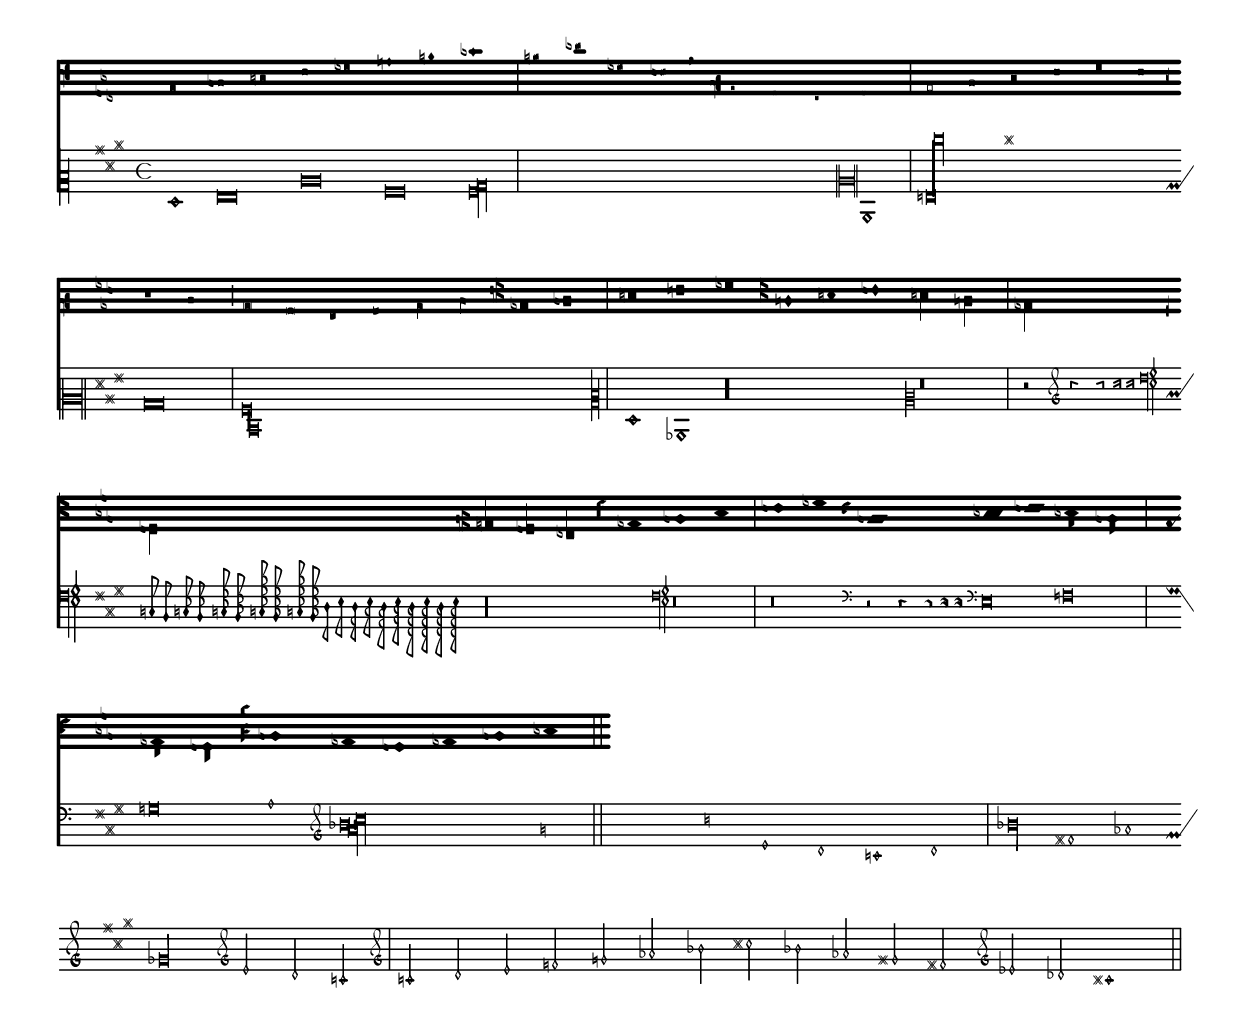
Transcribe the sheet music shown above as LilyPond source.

\version "2.18.0"

\header {
  texidoc = "
Shown here are many of the symbols that are included in LilyPond's
ancient notation. 

"
  doctitle = "Ancient fonts"
}
upperStaff = \new VaticanaStaff = "upperStaff" <<
  \context VaticanaVoice <<
    \transpose c c {

      \override NoteHead.style = #'vaticana.punctum
      \key es \major
      \clef "vaticana-fa2"
      c1 des e f ges

      \override NoteHead.style = #'vaticana.inclinatum
      a! b ces'
      \bar "|"

      \override NoteHead.style = #'vaticana.quilisma
      b! des'! ges! fes!
      \breathe
      \clef "vaticana-fa1"
      \override NoteHead.style = #'vaticana.plica
      es d
      \override NoteHead.style = #'vaticana.reverse.plica
      c d
      \bar "|"

      \override NoteHead.style = #'vaticana.punctum.cavum
      es f
      \override NoteHead.style = #'vaticana.lpes
      g as
      \override NoteHead.style = #'vaticana.upes
      bes as
      \override NoteHead.style = #'vaticana.vupes
      g f
      \override NoteHead.style = #'vaticana.linea.punctum
      \once \override Staff.BarLine.bar-extent = #'(-1 . 1) \bar "|"

      es d
      \override NoteHead.style = #'vaticana.epiphonus
      c d
      \override NoteHead.style = #'vaticana.cephalicus
      es f

      \override Staff.KeySignature.glyph-name-alist =
        #alteration-medicaea-glyph-name-alist
      \override Staff.Accidental.glyph-name-alist =
        #alteration-medicaea-glyph-name-alist
      \override Staff.Custos.style = #'medicaea
      \override NoteHead.style = #'medicaea.punctum
      \clef "medicaea-fa2"
      ces des
      \bar "|"

      e! f! ges
      \clef "medicaea-do2"
      \override NoteHead.style = #'medicaea.inclinatum
      a! b! ces'
      \override NoteHead.style = #'medicaea.virga
      b! a!
      \bar "|"

      ges fes
      \clef "medicaea-fa1"
      \override NoteHead.style = #'medicaea.rvirga
      e des ces

      \override Staff.KeySignature.glyph-name-alist =
        #alteration-hufnagel-glyph-name-alist
      \override Staff.Accidental.glyph-name-alist =
        #alteration-hufnagel-glyph-name-alist
      \override Staff.Custos.style = #'hufnagel
      \override NoteHead.style = #'hufnagel.punctum
      \clef "hufnagel-fa2"
      ces des es
      \bar "|"

      fes ges
      \clef "hufnagel-do2"
      \override NoteHead.style = #'hufnagel.lpes
      as! bes! ces'
      \override NoteHead.style = #'hufnagel.virga
      bes! as!
      \bar "|"

      ges! fes!
      \clef "hufnagel-do-fa"
      \override NoteHead.style = #'hufnagel.punctum
      es! des ces des! es! fes!
      \bar "||"

      s32*1
    }
  >>
>>

lowerStaff = \new MensuralStaff = "lowerStaff" <<
  \context MensuralVoice <<
    \transpose c c {

      \key a \major
      cis'1 d'\breve gis'\breve e'\breve \[ e'\longa fis'\longa \]
      \set Staff.forceClef = ##t
      \clef "neomensural-c2"
      cis1
      \bar "|"

      \[ g\breve dis''\longa \]
      b\breve \[ a\longa d\longa \]
      \clef "petrucci-c2"

      fis1 ces1
      \clef "petrucci-c2"
      r\longa
      \set Staff.forceClef = ##t
      \clef "mensural-c2"
      r\breve
      \bar "|"

      r2
      \clef "mensural-g"
      r4 r8 r16 r16
      \override NoteHead.style = #'mensural
      \override Rest.style = #'mensural
      \clef "petrucci-f"
      c8 b, c16 b, c32 b, c64 b, c64 b,
      d8 e d16 e d32 e d64 e d64 e
      r\longa
      \set Staff.forceClef = ##t
      \clef "petrucci-f"
      r\breve
      \bar "|"

      r\breve
      \clef "mensural-f"
      r2 r4 r8 r16 r16

      \set Staff.forceClef = ##t
      \clef "mensural-f"
      e\breve f g a1
      \clef "mensural-g"

      \[ bes'!\longa a'!\longa c''!\longa \]
      e'1 d' c' d' \bar "|"
      \bar "|"

      bes'!\longa fis'!1 as'!1 ges'!\longa % lig
      \set Staff.forceClef = ##t
      \clef "mensural-g"
      e'2 d' c' \bar "|"

      \set Staff.forceClef = ##t
      \clef "petrucci-g"
      c'2 d' e' f'
      \clef "petrucci-g"
      g' as'! bes'! cis''!
      bes'! as'! gis'! fis'!
      \set Staff.forceClef = ##t
      \clef "mensural-g"
      es'! des'! cis'!1 \bar "||"
    }
  >>
>>

\paper {
  line-thickness = #(/ staff-space 5.0)
}

\score {
  <<
    \upperStaff
    \lowerStaff
  >>
  \layout {
    indent = 0.0
    \context {
      \Score
      timing = ##f
    }
    \context {
      \MensuralVoice
      \override NoteHead.style = #'neomensural
      \override Rest.style = #'neomensural
      \override Flag.style = #'mensural
      \override Stem.thickness = #1.0
    }
    \context {
      \MensuralStaff
      \revert  BarLine.transparent
      \override KeySignature.glyph-name-alist =
        #alteration-mensural-glyph-name-alist
      clefGlyph = #"clefs.petrucci.c2"
    }
    \context {
      \VaticanaStaff
      \revert  BarLine.transparent
      \override StaffSymbol.thickness = #2.0
      \override KeySignature.glyph-name-alist =
        #alteration-vaticana-glyph-name-alist
      \override Custos.neutral-position = #4
    }
  }
}
